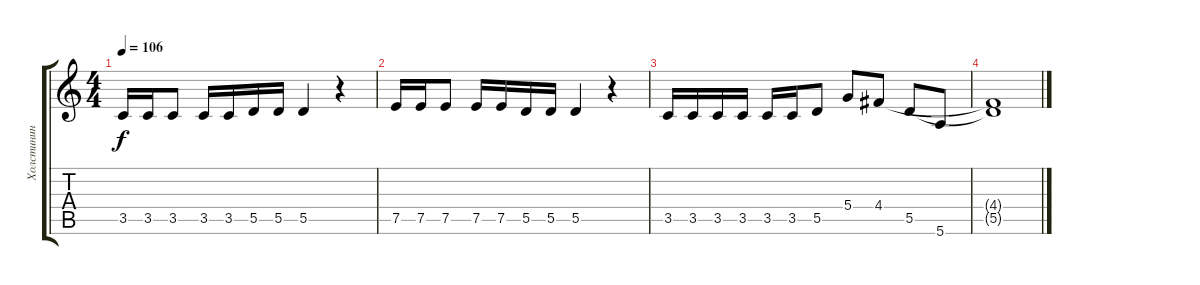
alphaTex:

\track ("Холстинин" "Холстинин") {instrument distortionguitar}
\staff {score tabs}
\tuning (E4 B3 G3 D3 A2 E2) {hide}
\ts (4 4)
\tempo 106
\clef g2
\ks c
3.5.16{dy f} 3.5.16 3.5.8 3.5.16 3.5.16 5.5.16 5.5.16 5.5.4 r.4 |
7.5.16 7.5.16 7.5.8 7.5.16 7.5.16 5.5.16 5.5.16 5.5.4 r.4 |
3.5.16 3.5.16 3.5.16 3.5.16 3.5.16 3.5.16 5.5.8 5.4.8 4.4.8 5.5.8 5.6.8 |
(4.4{t} 5.5{t}).1
